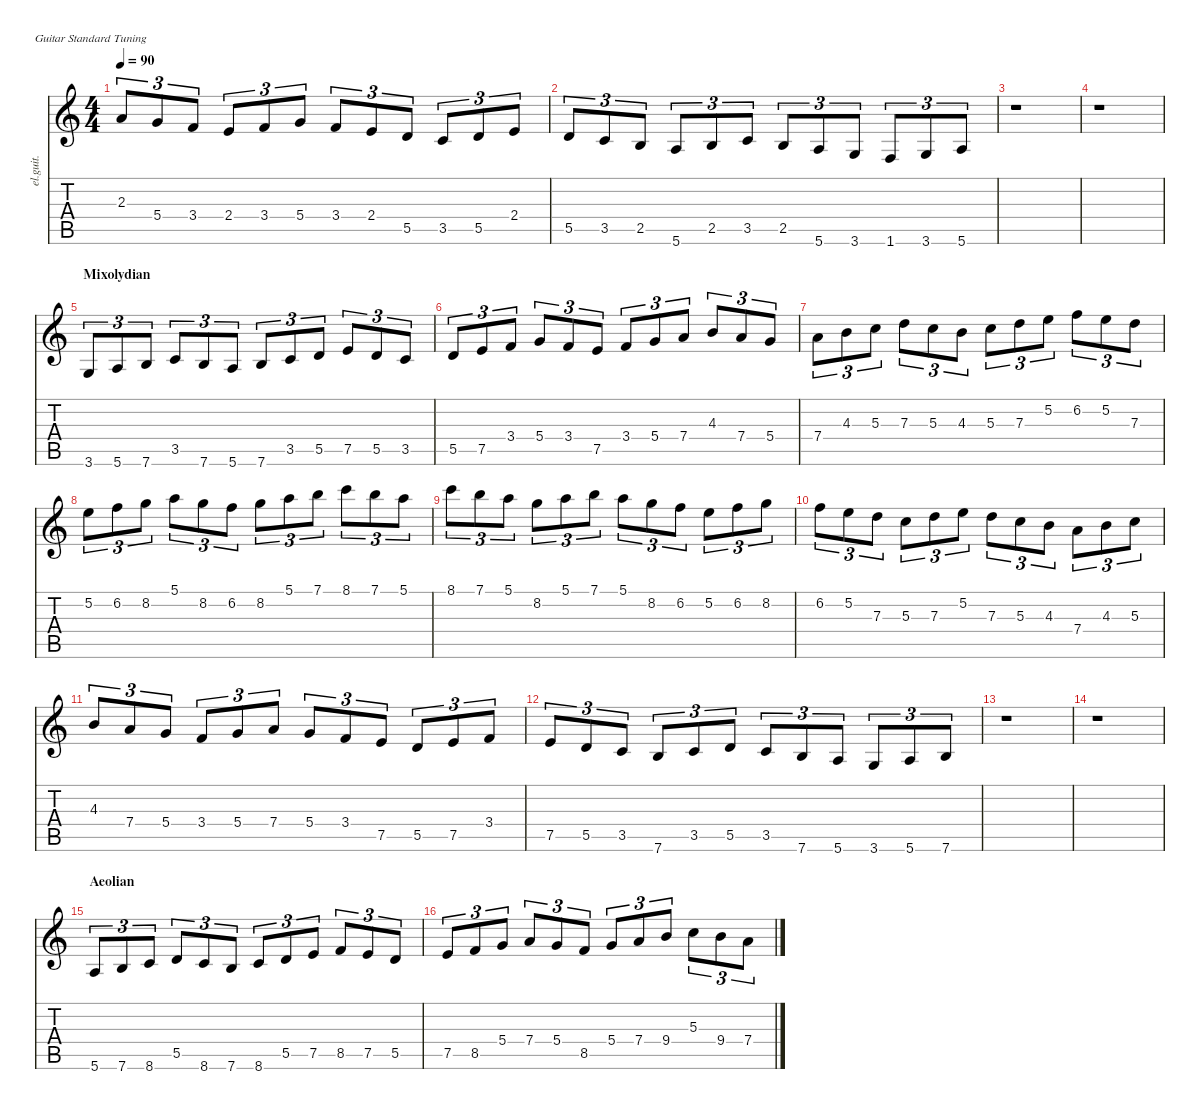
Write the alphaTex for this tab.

\defaultSystemsLayout 4
\hideDynamics
\bracketExtendMode nobrackets
\track ("Clean Guitar" "el.guit.") {instrument electricguitarclean}
\staff {score tabs}
\tuning (E4 B3 G3 D3 A2 E2)
\ts (4 4)
\tempo 90
\clef g2
\ks c
2.3.8{tu (3 2) dy mf beam Up} 5.4.8{tu (3 2) beam Up} 3.4.8{tu (3 2) beam Up} 2.4.8{tu (3 2) beam Up} 3.4.8{tu (3 2) beam Up} 5.4.8{tu (3 2) beam Up} 3.4.8{tu (3 2) beam Up} 2.4.8{tu (3 2) beam Up} 5.5.8{tu (3 2) beam Up} 3.5.8{tu (3 2) beam Up} 5.5.8{tu (3 2) beam Up} 2.4.8{tu (3 2) beam Up} |
5.5.8{tu (3 2) beam Up} 3.5.8{tu (3 2) beam Up} 2.5.8{tu (3 2) beam Up} 5.6.8{tu (3 2) beam Up} 2.5.8{tu (3 2) beam Up} 3.5.8{tu (3 2) beam Up} 2.5.8{tu (3 2) beam Up} 5.6.8{tu (3 2) beam Up} 3.6.8{tu (3 2) beam Up} 1.6.8{tu (3 2) beam Up} 3.6.8{tu (3 2) beam Up} 5.6.8{tu (3 2) beam Up} |
r.1{beam Down} |
r.1{beam Down} |
\section ("" "Mixolydian")
3.6.8{tu (3 2) beam Up} 5.6.8{tu (3 2) beam Up} 7.6.8{tu (3 2) beam Up} 3.5.8{tu (3 2) beam Up} 7.6.8{tu (3 2) beam Up} 5.6.8{tu (3 2) beam Up} 7.6.8{tu (3 2) beam Up} 3.5.8{tu (3 2) beam Up} 5.5.8{tu (3 2) beam Up} 7.5.8{tu (3 2) beam Up} 5.5.8{tu (3 2) beam Up} 3.5.8{tu (3 2) beam Up} |
5.5.8{tu (3 2) beam Up} 7.5.8{tu (3 2) beam Up} 3.4.8{tu (3 2) beam Up} 5.4.8{tu (3 2) beam Up} 3.4.8{tu (3 2) beam Up} 7.5.8{tu (3 2) beam Up} 3.4.8{tu (3 2) beam Up} 5.4.8{tu (3 2) beam Up} 7.4.8{tu (3 2) beam Up} 4.3.8{tu (3 2) beam Up} 7.4.8{tu (3 2) beam Up} 5.4.8{tu (3 2) beam Up} |
7.4.8{tu (3 2) beam Down} 4.3.8{tu (3 2) beam Down} 5.3.8{tu (3 2) beam Down} 7.3.8{tu (3 2) beam Down} 5.3.8{tu (3 2) beam Down} 4.3.8{tu (3 2) beam Down} 5.3.8{tu (3 2) beam Down} 7.3.8{tu (3 2) beam Down} 5.2.8{tu (3 2) beam Down} 6.2.8{tu (3 2) beam Down} 5.2.8{tu (3 2) beam Down} 7.3.8{tu (3 2) beam Down} |
5.2.8{tu (3 2) beam Down} 6.2.8{tu (3 2) beam Down} 8.2.8{tu (3 2) beam Down} 5.1.8{tu (3 2) beam Down} 8.2.8{tu (3 2) beam Down} 6.2.8{tu (3 2) beam Down} 8.2.8{tu (3 2) beam Down} 5.1.8{tu (3 2) beam Down} 7.1.8{tu (3 2) beam Down} 8.1.8{tu (3 2) beam Down} 7.1.8{tu (3 2) beam Down} 5.1.8{tu (3 2) beam Down} |
8.1.8{tu (3 2) beam Down} 7.1.8{tu (3 2) beam Down} 5.1.8{tu (3 2) beam Down} 8.2.8{tu (3 2) beam Down} 5.1.8{tu (3 2) beam Down} 7.1.8{tu (3 2) beam Down} 5.1.8{tu (3 2) beam Down} 8.2.8{tu (3 2) beam Down} 6.2.8{tu (3 2) beam Down} 5.2.8{tu (3 2) beam Down} 6.2.8{tu (3 2) beam Down} 8.2.8{tu (3 2) beam Down} |
6.2.8{tu (3 2) beam Down} 5.2.8{tu (3 2) beam Down} 7.3.8{tu (3 2) beam Down} 5.3.8{tu (3 2) beam Down} 7.3.8{tu (3 2) beam Down} 5.2.8{tu (3 2) beam Down} 7.3.8{tu (3 2) beam Down} 5.3.8{tu (3 2) beam Down} 4.3.8{tu (3 2) beam Down} 7.4.8{tu (3 2) beam Down} 4.3.8{tu (3 2) beam Down} 5.3.8{tu (3 2) beam Down} |
4.3.8{tu (3 2) beam Up} 7.4.8{tu (3 2) beam Up} 5.4.8{tu (3 2) beam Up} 3.4.8{tu (3 2) beam Up} 5.4.8{tu (3 2) beam Up} 7.4.8{tu (3 2) beam Up} 5.4.8{tu (3 2) beam Up} 3.4.8{tu (3 2) beam Up} 7.5.8{tu (3 2) beam Up} 5.5.8{tu (3 2) beam Up} 7.5.8{tu (3 2) beam Up} 3.4.8{tu (3 2) beam Up} |
7.5.8{tu (3 2) beam Up} 5.5.8{tu (3 2) beam Up} 3.5.8{tu (3 2) beam Up} 7.6.8{tu (3 2) beam Up} 3.5.8{tu (3 2) beam Up} 5.5.8{tu (3 2) beam Up} 3.5.8{tu (3 2) beam Up} 7.6.8{tu (3 2) beam Up} 5.6.8{tu (3 2) beam Up} 3.6.8{tu (3 2) beam Up} 5.6.8{tu (3 2) beam Up} 7.6.8{tu (3 2) beam Up} |
r.1{beam Down} |
r.1{beam Down} |
\section ("" "Aeolian")
5.6.8{tu (3 2) beam Up} 7.6.8{tu (3 2) beam Up} 8.6.8{tu (3 2) beam Up} 5.5.8{tu (3 2) beam Up} 8.6.8{tu (3 2) beam Up} 7.6.8{tu (3 2) beam Up} 8.6.8{tu (3 2) beam Up} 5.5.8{tu (3 2) beam Up} 7.5.8{tu (3 2) beam Up} 8.5.8{tu (3 2) beam Up} 7.5.8{tu (3 2) beam Up} 5.5.8{tu (3 2) beam Up} |
7.5.8{tu (3 2) beam Up} 8.5.8{tu (3 2) beam Up} 5.4.8{tu (3 2) beam Up} 7.4.8{tu (3 2) beam Up} 5.4.8{tu (3 2) beam Up} 8.5.8{tu (3 2) beam Up} 5.4.8{tu (3 2) beam Up} 7.4.8{tu (3 2) beam Up} 9.4.8{tu (3 2) beam Up} 5.3.8{tu (3 2) beam Down} 9.4.8{tu (3 2) beam Down} 7.4.8{tu (3 2) beam Down}
